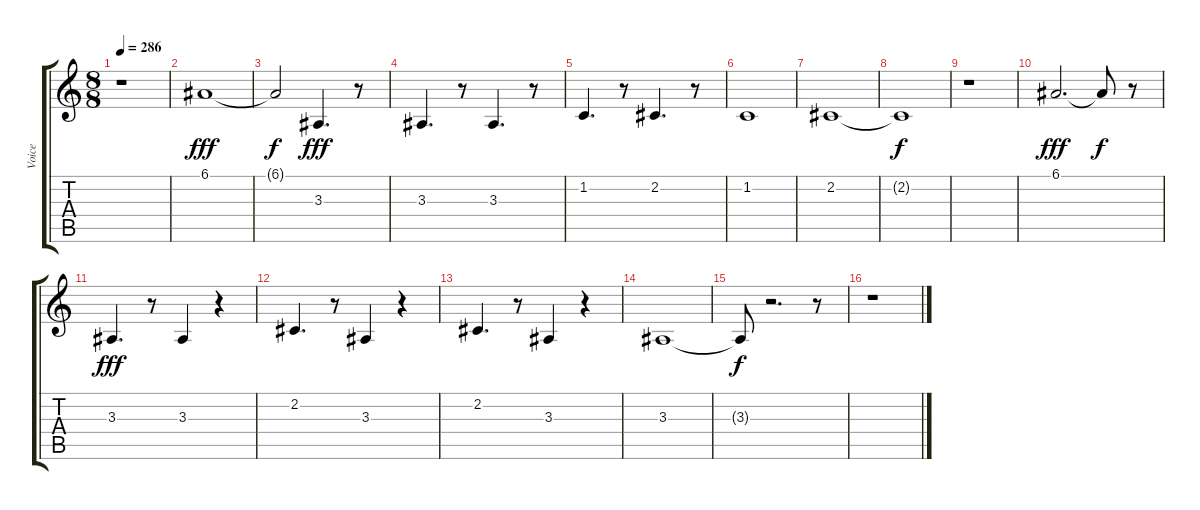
\track ("Voice" "Voice") {instrument fx5brightness}
\staff {score tabs}
\tuning (E4 B3 G3 D3 A2 E2) {hide}
\ts (8 8)
\tempo 286
\clef g2
\ks c
r.1{dy fff} |
6.1.1 |
6.1{t}.2{dy f} 3.3.4{d dy fff} r.8 |
3.3.4{d} r.8 3.3.4{d} r.8 |
1.2.4{d} r.8 2.2.4{d} r.8 |
1.2.1 |
2.2.1 |
2.2{t}.1{dy f} |
r.1 |
6.1.2{d dy fff} 6.1{t}.8{dy f} r.8 |
3.3.4{d dy fff} r.8 3.3.4 r.4 |
2.2.4{d} r.8 3.3.4 r.4 |
2.2.4{d} r.8 3.3.4 r.4 |
3.3.1 |
3.3{t}.8{dy f} r.2{d} r.8 |
r.1
